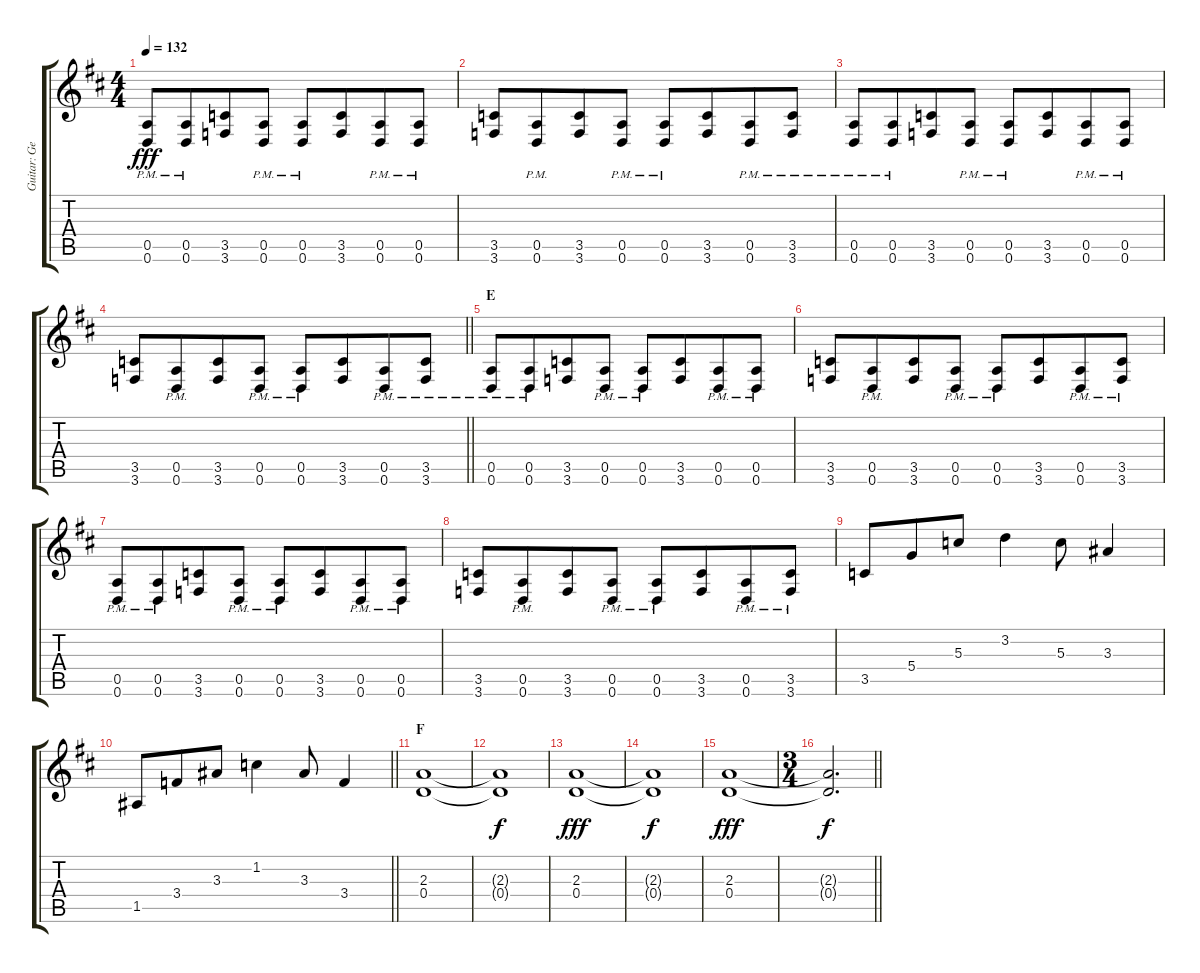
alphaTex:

\track ("Guitar: George" "Guitar: Ge") {instrument distortionguitar}
\staff {score tabs}
\tuning (E4 B3 G3 D3 A2 D2) {hide}
\ts (4 4)
\tempo 132
\clef g2
\ks d
(0.5{pm} 0.6{pm}).8{dy fff} (0.5{pm} 0.6{pm}).8{beam merge} (3.5 3.6).8 (0.5{pm} 0.6{pm}).8 (0.5{pm} 0.6{pm}).8 (3.5 3.6).8{beam merge} (0.5{pm} 0.6{pm}).8 (0.5{pm} 0.6{pm}).8 |
(3.5 3.6).8 (0.5{pm} 0.6{pm}).8{beam merge} (3.5 3.6).8 (0.5{pm} 0.6{pm}).8 (0.5{pm} 0.6{pm}).8 (3.5 3.6).8{beam merge} (0.5{pm} 0.6{pm}).8 (3.5{pm} 3.6{pm}).8 |
(0.5{pm} 0.6{pm}).8 (0.5{pm} 0.6{pm}).8{beam merge} (3.5 3.6).8 (0.5{pm} 0.6{pm}).8 (0.5{pm} 0.6{pm}).8 (3.5 3.6).8{beam merge} (0.5{pm} 0.6{pm}).8 (0.5{pm} 0.6{pm}).8 |
\barLineRight lightlight
(3.5 3.6).8 (0.5{pm} 0.6{pm}).8{beam merge} (3.5 3.6).8 (0.5{pm} 0.6{pm}).8 (0.5{pm} 0.6{pm}).8 (3.5 3.6).8{beam merge} (0.5{pm} 0.6{pm}).8 (3.5{pm} 3.6{pm}).8 |
\section ("" "E")
(0.5{pm} 0.6{pm}).8 (0.5{pm} 0.6{pm}).8{beam merge} (3.5 3.6).8 (0.5{pm} 0.6{pm}).8 (0.5{pm} 0.6{pm}).8 (3.5 3.6).8{beam merge} (0.5{pm} 0.6{pm}).8 (0.5{pm} 0.6{pm}).8 |
(3.5 3.6).8 (0.5{pm} 0.6{pm}).8{beam merge} (3.5 3.6).8 (0.5{pm} 0.6{pm}).8 (0.5{pm} 0.6{pm}).8 (3.5 3.6).8{beam merge} (0.5{pm} 0.6{pm}).8 (3.5{pm} 3.6{pm}).8 |
(0.5{pm} 0.6{pm}).8 (0.5{pm} 0.6{pm}).8{beam merge} (3.5 3.6).8 (0.5{pm} 0.6{pm}).8 (0.5{pm} 0.6{pm}).8 (3.5 3.6).8{beam merge} (0.5{pm} 0.6{pm}).8 (0.5{pm} 0.6{pm}).8 |
(3.5 3.6).8 (0.5{pm} 0.6{pm}).8{beam merge} (3.5 3.6).8 (0.5{pm} 0.6{pm}).8 (0.5{pm} 0.6{pm}).8 (3.5 3.6).8{beam merge} (0.5{pm} 0.6{pm}).8 (3.5{pm} 3.6{pm}).8 |
3.5.8 5.4.8{beam merge} 5.3.8 3.2.4 5.3.8 3.3.4 |
\barLineRight lightlight
1.5.8 3.4.8{beam merge} 3.3.8 1.2.4 3.3.8 3.4.4 |
\section ("" "F")
(2.3 0.4).1 |
(2.3{t} 0.4{t}).1{dy f} |
(2.3 0.4).1{dy fff} |
(2.3{t} 0.4{t}).1{dy f} |
(2.3 0.4).1{dy fff} |
\ts (3 4)
\barLineRight lightlight
(2.3{t} 0.4{t}).2{d dy f}
